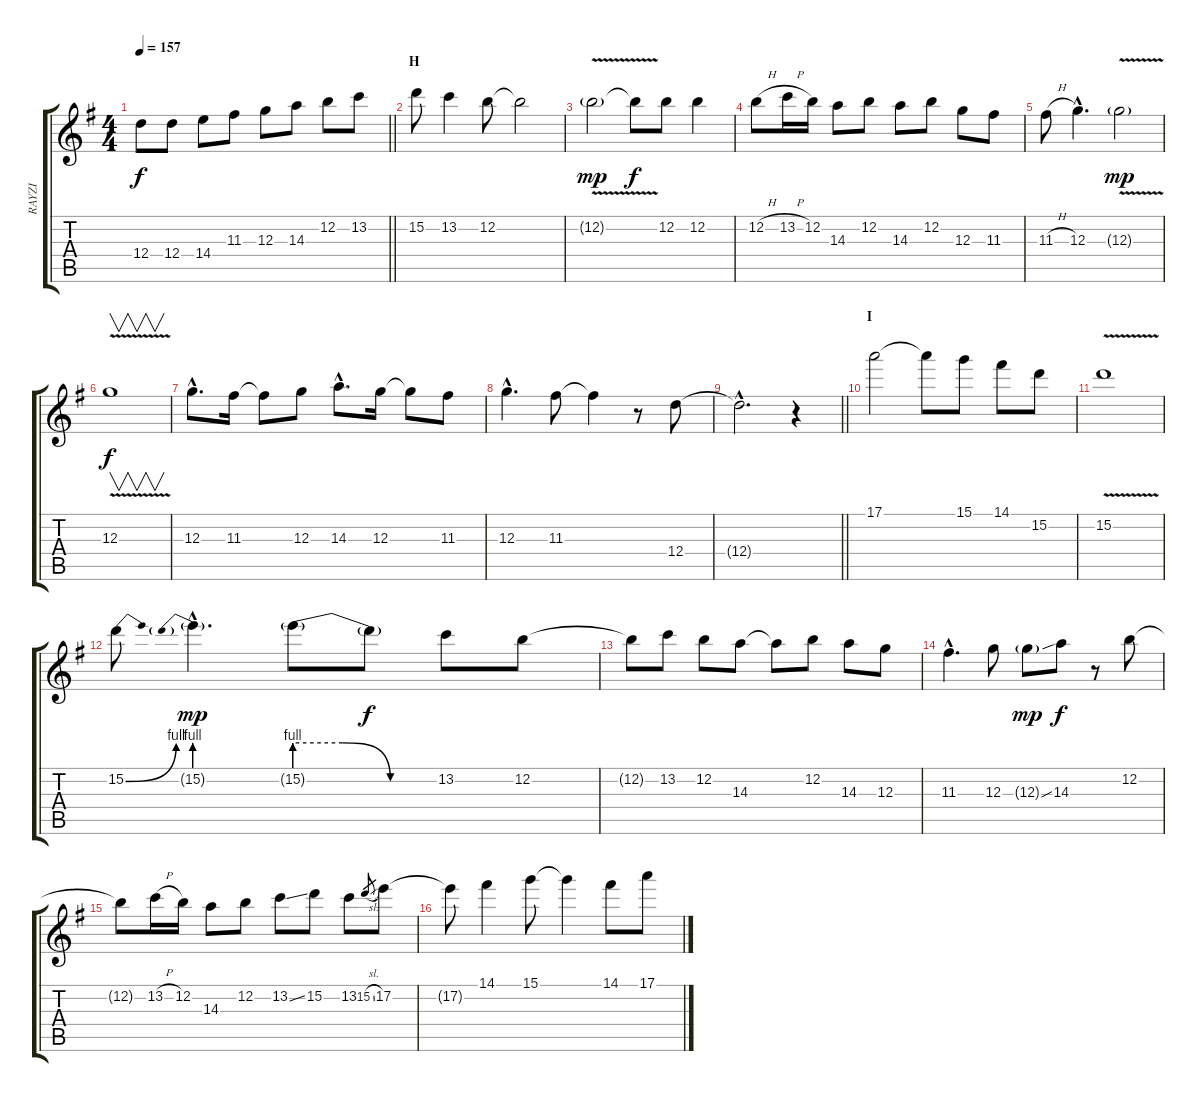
\track ("RAYZI" "RAYZI") {instrument distortionguitar}
\staff {score tabs}
\tuning (E4 B3 G3 D3 A2 E2) {hide}
\ts (4 4)
\tempo 157
\clef g2
\barLineRight lightlight
\ks g
12.4.8{dy f} 12.4.8 14.4.8 11.3.8 12.3.8 14.3.8 12.2.8 13.2.8 |
\section ("" "H")
15.2.8 13.2.4 12.2.8 12.2{t}.2 |
12.2{v g}.2{dy mp} 12.2{t}.8{dy f} 12.2.8 12.2.4 |
12.2{h}.8 13.2{h}.16 12.2.16 14.3.8 12.2.8 14.3.8 12.2.8 12.3.8 11.3.8 |
11.3{h}.8 12.3{hac}.4{d} 12.3{v g}.2{dy mp} |
12.3{v}.1{v dy f} |
12.3{hac}.8{d} 11.3.16 11.3{t}.8 12.3.8 14.3{hac}.8{d} 12.3.16 12.3{t}.8 11.3.8 |
12.3{hac}.4{d} 11.3.8 11.3{t}.4 r.8 12.4.8 |
\barLineRight lightlight
12.4{hac t}.2{d} r.4 |
\section ("" "I")
17.1.2 17.1{t}.8 15.1.8 14.1.8 15.2.8 |
15.2{v}.1 |
15.2{be (bend 0 0 60 4)}.8 15.2{be (prebend 0 4 60 4) g hac}.4{d dy mp} 15.2{be (custom 0 4 20 4 40 0 60 0) g}.8 15.2{t}.8{dy f} 13.2.8 12.2.8 |
12.2{t}.8 13.2.8 12.2.8 14.3.8 14.3{t}.8 12.2.8 14.3.8 12.3.8 |
11.3{hac}.4{d} 12.3.8 12.3{ss g}.8{dy mp} 14.3.8{dy f} r.8 12.2.8 |
12.2{t}.8 13.2{h}.16 12.2.16 14.3.8 12.2.8 13.2{ss}.8 15.2.8 13.2.8 15.2{sl}.8{gr} 17.2.8 |
17.2{t}.8 14.1.4 15.1.8 15.1{t}.4 14.1.8 17.1.8
